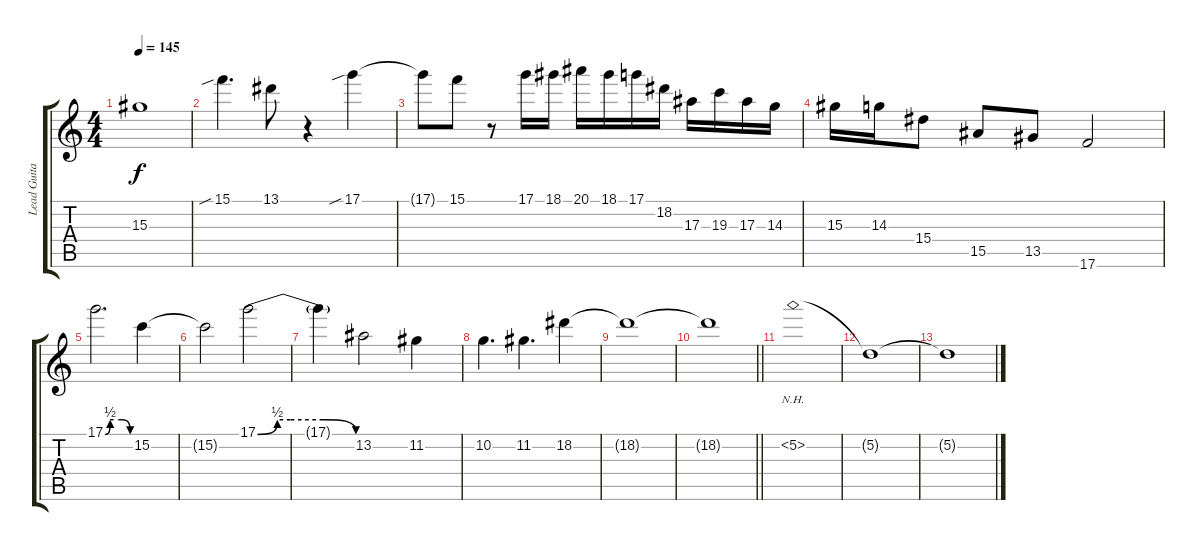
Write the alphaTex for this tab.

\track ("Lead Guitar" "Lead Guita") {instrument overdrivenguitar}
\staff {score tabs}
\tuning (D4 A3 F3 C3 G2 C2) {hide}
\ts (4 4)
\tempo 145
\clef g2
\ks c
15.3{t}.1{dy f} |
15.1{sib}.4{d} 13.1.8 r.4 17.1{sib}.4 |
17.1{t}.8 15.1.8 r.8 17.1.16 18.1.16 20.1.16 18.1.16 17.1.16 18.2.16 17.3.16 19.3.16 17.3.16 14.3.16 |
15.3.16 14.3.16 15.4.8 15.5.8 13.5.8 17.6.2 |
17.1{be (custom 0 0 12 2 20 2 40 2 60 0)}.2{d} 15.2.4 |
15.2{t}.2 17.1{be (custom 0 0 12 2 20 2 40 2 60 0)}.2 |
17.1{t}.4 13.2.2 11.2.4 |
10.2.4{d} 11.2.4{d} 18.2.4 |
18.2{t}.1 |
\barLineRight lightlight
18.2{t}.1 |
5.2{nh}.1{instrument guitarharmonics} |
5.2{t}.1 |
5.2{t}.1
